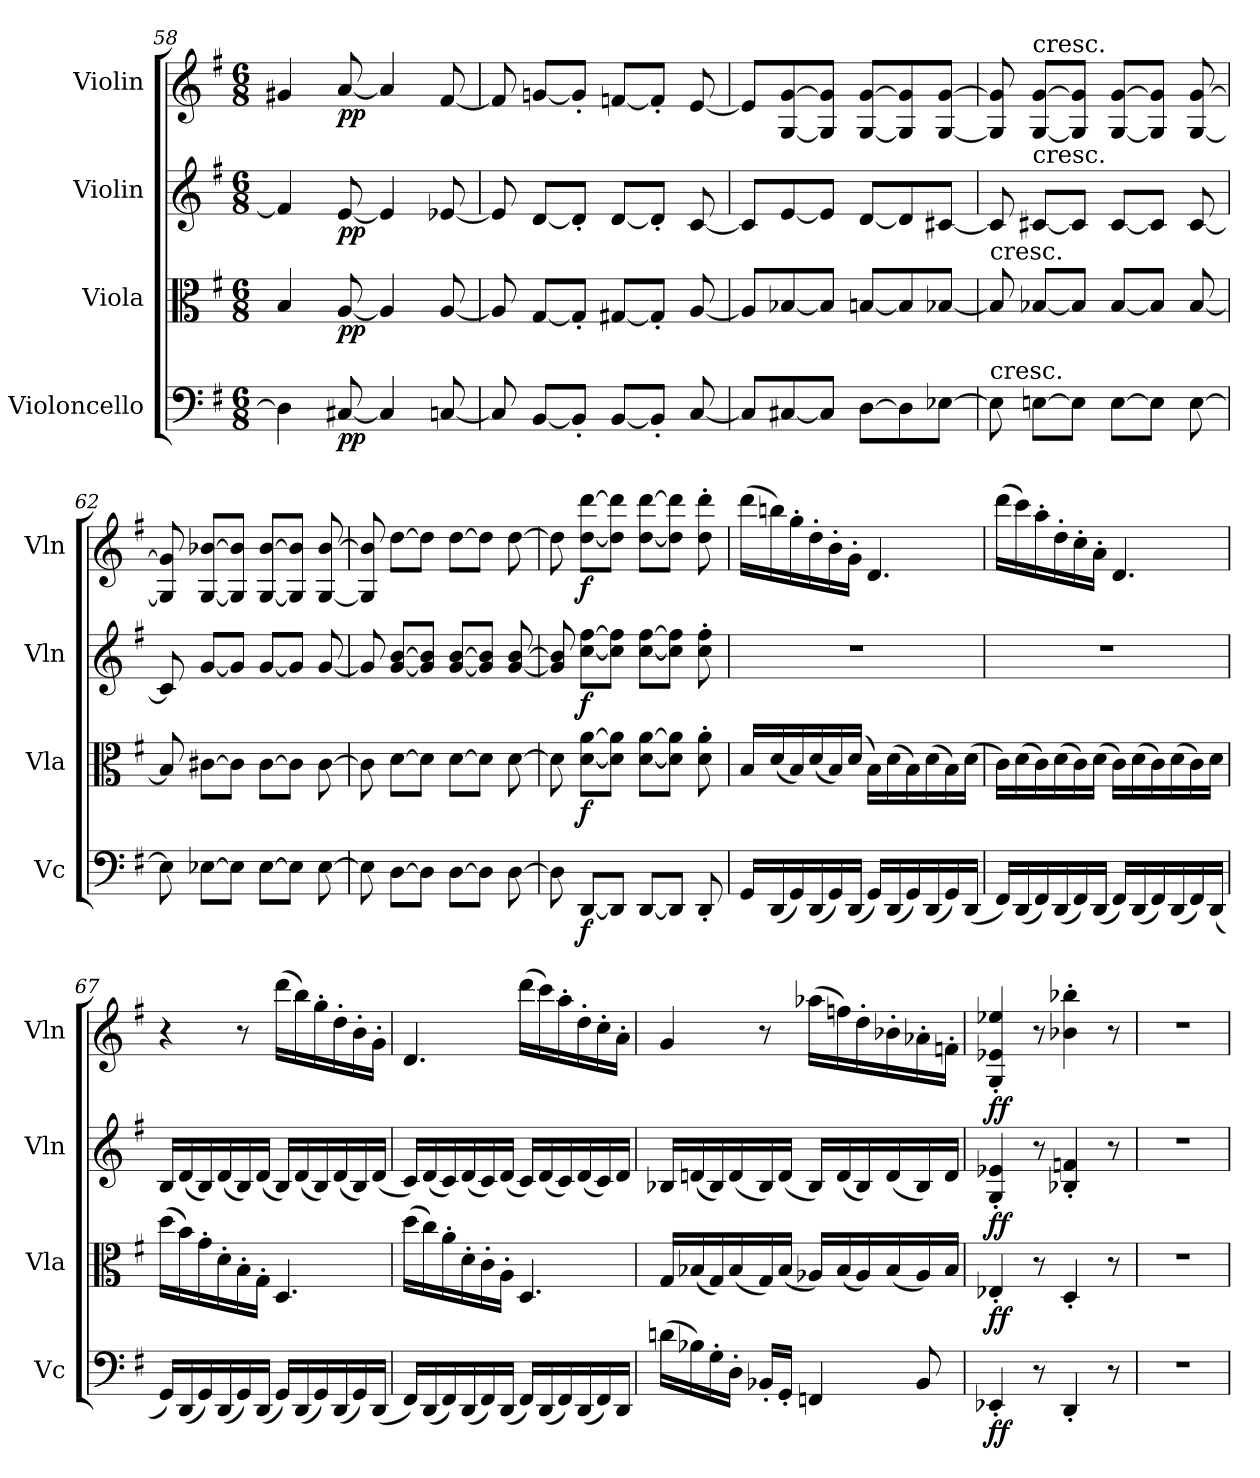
**kern	**dynam	**kern	**dynam	**kern	**dynam	**kern	**dynam
*part4	*part4	*part3	*part3	*part2	*part2	*part1	*part1
*staff4	*staff4	*staff3	*staff3	*staff2	*staff2	*staff1	*staff1
*I"Violoncello	*	*I"Viola	*	*I"Violin	*	*I"Violin	*
*I'Vc	*	*I'Vla	*	*I'Vln	*	*I'Vln	*
*clefF4	*	*clefC3	*	*clefG2	*	*clefG2	*
*k[f#]	*	*k[f#]	*	*k[f#]	*	*k[f#]	*
*e:	*	*e:	*	*e:	*	*e:	*
*M6/8	*	*M6/8	*	*M6/8	*	*M6/8	*
=58	=58	=58	=58	=58	=58	=58	=58
4D\]	.	4B/	.	4f/]	.	4g#X/	.
[8C#X/	pp	[8A/	pp	[8e/	pp	[8a/	pp
4C#/]	.	4A/]	.	4e/]	.	4a/]	.
[8Cn/	.	[8A/	.	[8e-X/	.	[8f#/	.
=59	=59	=59	=59	=59	=59	=59	=59
8C/]	.	8A/]	.	8e-/]	.	8f#/]	.
[8BB/L	.	[8G/L	.	[8d/L	.	[8gn/L	.
8BB'/J]	.	8G'/J]	.	8d'/J]	.	8g'/J]	.
[8BB/L	.	[8G#X/L	.	[8d/L	.	[8fn/L	.
8BB'/J]	.	8G#'/J]	.	8d'/J]	.	8f'/J]	.
[8C/	.	[8A/	.	[8c/	.	[8e/	.
=60	=60	=60	=60	=60	=60	=60	=60
8C/L]	.	8A/L]	.	8c/L]	.	8e/L]	.
[8C#X/	.	[8B-X/	.	[8e/	.	[8G/ [8g/	.
8C#/J]	.	8B-/J]	.	8e/J]	.	8G]/ 8g]/J	.
[8D\L	.	[8Bn/L	.	[8d/L	.	[8G/ [8g/L	.
8D\]	.	8B/]	.	8d/]	.	8G]/ 8g]/	.
[8E-X\J	.	[8B-X/J	.	[8c#X/J	.	[8G/ [8g/J	.
=61	=61	=61	=61	=61	=61	=61	=61
!	!	!LO:TX:t=cresc.	!	!	!	!	!
!LO:TX:t=cresc.	!	!	!	!	!	!	!
8E-\]	.	8B-/]	.	8c#/]	.	8G]/ 8g]/	.
!	!	!	!	!	!	!LO:TX:t=cresc.	!
!	!	!	!	!LO:TX:t=cresc.	!	!	!
[8En\L	.	[8B-X/L	.	[8c#X/L	.	[8G/ [8g/L	.
8E\J]	.	8B-/J]	.	8c#/J]	.	8G]/ 8g]/J	.
[8E\L	.	[8B-/L	.	[8c#/L	.	[8G/ [8g/L	.
8E\J]	.	8B-/J]	.	8c#/J]	.	8G]/ 8g]/J	.
[8E\	.	[8B-/	.	[8c#/	.	[8G/ [8g/	.
=62	=62	=62	=62	=62	=62	=62	=62
8E\]	.	8B-/]	.	8c#/]	.	8G]/ 8g]/	.
[8E-X\L	.	[8c#X\L	.	[8g/L	.	[8G/ [8b-X/L	.
8E-\J]	.	8c#\J]	.	8g/J]	.	8G]/ 8b-]/J	.
[8E-\L	.	[8c#\L	.	[8g/L	.	[8G/ [8b-/L	.
8E-\J]	.	8c#\J]	.	8g/J]	.	8G]/ 8b-]/J	.
[8E-\	.	[8c#\	.	[8g/	.	[8G/ [8b-/	.
=63	=63	=63	=63	=63	=63	=63	=63
8E-\]	.	8c#\]	.	8g/]	.	8G]/ 8b-]/	.
[8D\L	.	[8d\L	.	[8g/ [8b/L	.	[8dd\L	.
8D\J]	.	8d\J]	.	8g]/ 8b]/J	.	8dd\J]	.
[8D\L	.	[8d\L	.	[8g/ [8b/L	.	[8dd\L	.
8D\J]	.	8d\J]	.	8g]/ 8b]/J	.	8dd\J]	.
[8D\	.	[8d\	.	[8g/ [8b/	.	[8dd\	.
=64	=64	=64	=64	=64	=64	=64	=64
8D\]	.	8d\]	.	8g]/ 8b]/	.	8dd\]	.
[8DD/L	f	[8d\ [8a\L	f	[8cc\ [8ff#\L	f	[8dd\ [8ddd\L	f
8DD/J]	.	8d]\ 8a]\J	.	8cc]\ 8ff#]\J	.	8dd]\ 8ddd]\J	.
[8DD/L	.	[8d\ [8a\L	.	[8cc\ [8ff#\L	.	[8dd\ [8ddd\L	.
8DD/J]	.	8d]\ 8a]\J	.	8cc]\ 8ff#]\J	.	8dd]\ 8ddd]\J	.
8DD'/	.	8d'\ 8a'\	.	8cc'\ 8ff#'\	.	8dd'\ 8ddd'\	.
=65	=65	=65	=65	=65	=65	=65	=65
16GG/LL	.	16B/LL	.	2.r	.	(16ddd\LL	.
(16DD/	.	(16d/	.	.	.	16bbn\)	.
16GG/)	.	16B/)	.	.	.	16gg'\	.
(16DD/	.	(16d/	.	.	.	16dd'\	.
16GG/)	.	16B/)	.	.	.	16b'\	.
(16DD/JJ	.	(16d/JJ	.	.	.	16g'\JJ	.
16GG/LL)	.	16B\LL)	.	.	.	4.d/	.
(16DD/	.	(16d\	.	.	.	.	.
16GG/)	.	16B\)	.	.	.	.	.
(16DD/	.	(16d\	.	.	.	.	.
16GG/)	.	16B\)	.	.	.	.	.
(16DD/JJ	.	(16d\JJ	.	.	.	.	.
=66	=66	=66	=66	=66	=66	=66	=66
16FF#/LL)	.	16c\LL)	.	2.r	.	(16ddd\LL	.
(16DD/	.	(16d\	.	.	.	16ccc\)	.
16FF#/)	.	16c\)	.	.	.	16aa'\	.
(16DD/	.	(16d\	.	.	.	16dd'\	.
16FF#/)	.	16c\)	.	.	.	16cc'\	.
(16DD/JJ	.	(16d\JJ	.	.	.	16a'\JJ	.
16FF#/LL)	.	16c\LL)	.	.	.	4.d/	.
(16DD/	.	(16d\	.	.	.	.	.
16FF#/)	.	16c\)	.	.	.	.	.
(16DD/	.	(16d\	.	.	.	.	.
16FF#/)	.	16c\)	.	.	.	.	.
(16DD/JJ	.	16d\JJ	.	.	.	.	.
=67	=67	=67	=67	=67	=67	=67	=67
16GG/LL)	.	(16dd\LL	.	16B/LL	.	4r	.
(16DD/	.	16b\)	.	(16d/	.	.	.
16GG/)	.	16g'\	.	16B/)	.	.	.
(16DD/	.	16d'\	.	(16d/	.	.	.
16GG/)	.	16B'\	.	16B/)	.	8r	.
(16DD/JJ	.	16G'\JJ	.	(16d/JJ	.	.	.
16GG/LL)	.	4.D/	.	16B/LL)	.	(16ddd\LL	.
(16DD/	.	.	.	(16d/	.	16bb\)	.
16GG/)	.	.	.	16B/)	.	16gg'\	.
(16DD/	.	.	.	(16d/	.	16dd'\	.
16GG/)	.	.	.	16B/)	.	16b'\	.
(16DD/JJ	.	.	.	(16d/JJ	.	16g'\JJ	.
=68	=68	=68	=68	=68	=68	=68	=68
16FF#/LL)	.	(16dd\LL	.	16c/LL)	.	4.d/	.
(16DD/	.	16cc\)	.	(16d/	.	.	.
16FF#/)	.	16a'\	.	16c/)	.	.	.
(16DD/	.	16d'\	.	(16d/	.	.	.
16FF#/)	.	16c'\	.	16c/)	.	.	.
(16DD/JJ	.	16A'\JJ	.	(16d/JJ	.	.	.
16FF#/LL)	.	4.D/	.	16c/LL)	.	(16ddd\LL	.
(16DD/	.	.	.	(16d/	.	16ccc\)	.
16FF#/)	.	.	.	16c/)	.	16aa'\	.
(16DD/	.	.	.	(16d/	.	16dd'\	.
16FF#/)	.	.	.	16c/)	.	16cc'\	.
16DD/JJ	.	.	.	16d/JJ	.	16a'\JJ	.
=69	=69	=69	=69	=69	=69	=69	=69
(16dn\LL	.	16G/LL	.	16B-X/LL	.	4g/	.
16B-X\)	.	(16B-X/	.	(16dn/	.	.	.
16G'\	.	16G/)	.	16B-/)	.	.	.
16D'\JJ	.	(16B-/	.	(16d/	.	.	.
16BB-X'/LL	.	16G/)	.	16B-/)	.	8r	.
16GG'/JJ	.	(16B-/JJ	.	(16d/JJ	.	.	.
4FFn/	.	16A-X/LL)	.	16B-/LL)	.	(16aa-X\LL	.
.	.	(16B-/	.	(16d/	.	16ffn\)	.
.	.	16A-/)	.	16B-/)	.	16dd'\	.
.	.	(16B-/	.	(16d/	.	16b-X'\	.
8BB-/	.	16A-/)	.	16B-/)	.	16a-X'\	.
.	.	16B-/JJ	.	16d/JJ	.	16fn'\JJ	.
=72	=72	=72	=72	=72	=72	=72	=72
4EE-X'/	ff	4E-X'/	ff	4G'/ 4e-X'/	ff	4G'/ 4e-X'/ 4ee-X'/	ff
8r	.	8r	.	8r	.	8r	.
4DD'/	.	4D'/	.	4B-X'/ 4fn'/	.	4b-X'\ 4bb-X'\	.
8r	.	8r	.	8r	.	8r	.
=73	=73	=73	=73	=73	=73	=73	=73
2.r	.	2.r	.	2.r	.	2.r	.
=	=	=	=	=	=	=	=
*-	*-	*-	*-	*-	*-	*-	*-
